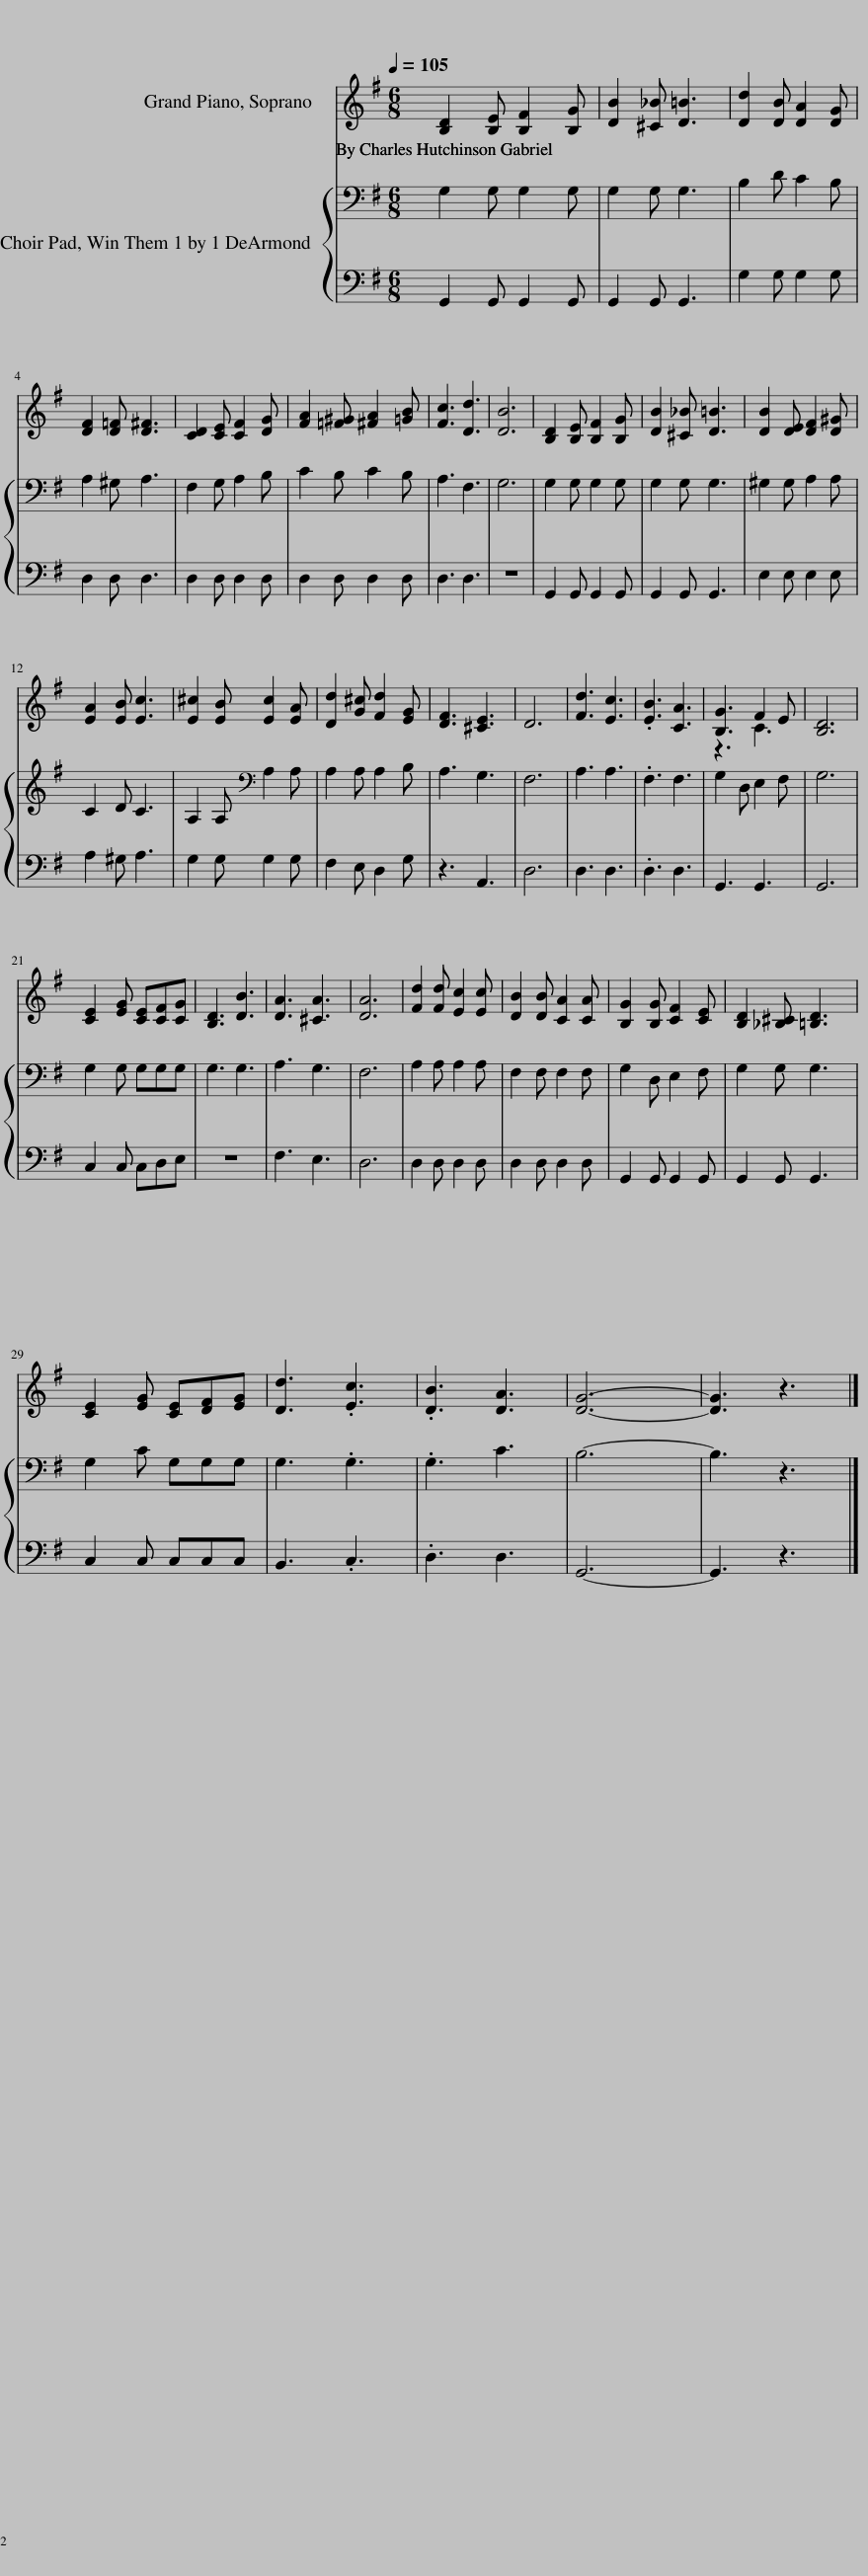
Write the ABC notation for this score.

X:1
%%score ( 1 2 ) { 3 | 4 }
L:1/8
Q:1/4=105
M:6/8
I:linebreak $
K:G
V:1 treble
V:2 treble
V:3 bass
V:4 bass
V:1
 [B,D]2 [B,E] [B,F]2 [B,G] | [DB]2 [^C_B] [D=B]3 | [Dd]2 [DB] [DA]2 [DG] |$ [DF]2 [D=F] [D^F]3 | [CD]2 [CE] [CF]2 [DG] | %5
 [FA]2 [=F^G] [^FA]2 [=GB] | [Fc]3 [Dd]3 | [DB]6 | [B,D]2 [B,E] [B,F]2 [B,G] | [DB]2 [^C_B] [D=B]3 | %10
 [DB]2 [DE] [DF]2 [D^G] |$ [EA]2 [EB] [Ec]3 | [E^c]2 [EB] [Ec]2 [EA] | [Dd]2 [G^c] [Fd]2 [EG] | [DF]3 [^CE]3 | %15
 D6 | [Fd]3 [Ec]3 | .[EB]3 [CA]3 | [B,G]3 F2 E | [B,D]6 |$ %20
 [CE]2 [EG] [CE][CF][CG] | [B,D]3 [DB]3 | [DA]3 [^CA]3 | [DA]6 | [Fd]2 [Fd] [Ec]2 [Ec] | %25
 [DB]2 [DB] [CA]2 [CA] | [B,G]2 [B,G] [CF]2 [CE] | [B,D]2 [_B,^C] [=B,D]3 |$ [CE]2 [EG] [CE][DF][EG] | [Dd]3 .[Ec]3 | %30
 .[DB]3 [DA]3 | [DG]6- | [DG]3 z3 |] %33
V:2
 x6 | x6 | x6 |$ x6 | x6 | %5
 x6 | x6 | x6 | x6 | x6 | %10
 x6 |$ x6 | x6 | x6 | x6 | %15
 x6 | x6 | x6 | z3 C3 | x6 |$ %20
 x6 | x6 | x6 | x6 | x6 | %25
 x6 | x6 | x6 |$ x6 | x6 | %30
 x6 | x6 | x6 |] %33
V:3
 G,2 G, G,2 G, | G,2 G, G,3 | B,2 D C2 B, |$ A,2 ^G, A,3 | F,2 G, A,2 B, | %5
 C2 B, C2 B, | A,3 F,3 | G,6 | G,2 G, G,2 G, | G,2 G, G,3 | %10
 ^G,2 G, A,2 A, |$ C2 D C3 | A,2 A,[K:bass] A,2 A, | A,2 A, A,2 B, | A,3 G,3 | %15
 F,6 | A,3 A,3 | .F,3 F,3 | G,2 D, E,2 F, | G,6 |$ %20
 G,2 G, G,G,G, | G,3 G,3 | A,3 G,3 | F,6 | A,2 A, A,2 A, | %25
 F,2 F, F,2 F, | G,2 D, E,2 F, | G,2 G, G,3 |$ G,2 C G,G,G, | G,3 .G,3 | %30
 .G,3 C3 | B,6- | B,3 z3 |] %33
V:4
 G,,2 G,, G,,2 G,, | G,,2 G,, G,,3 | G,2 G, G,2 G, |$ D,2 D, D,3 | D,2 D, D,2 D, | %5
 D,2 D, D,2 D, | D,3 D,3 | z6 | G,,2 G,, G,,2 G,, | G,,2 G,, G,,3 | %10
 E,2 E, E,2 E, |$ A,2 ^G, A,3 | G,2 G, G,2 G, | F,2 E, D,2 G, | z3 A,,3 | %15
 D,6 | D,3 D,3 | .D,3 D,3 | G,,3 G,,3 | G,,6 |$ %20
 C,2 C, C,D,E, | z6 | F,3 E,3 | D,6 | D,2 D, D,2 D, | %25
 D,2 D, D,2 D, | G,,2 G,, G,,2 G,, | G,,2 G,, G,,3 |$ C,2 C, C,C,C, | B,,3 .C,3 | %30
 .D,3 D,3 | G,,6- | G,,3 z3 |] %33
